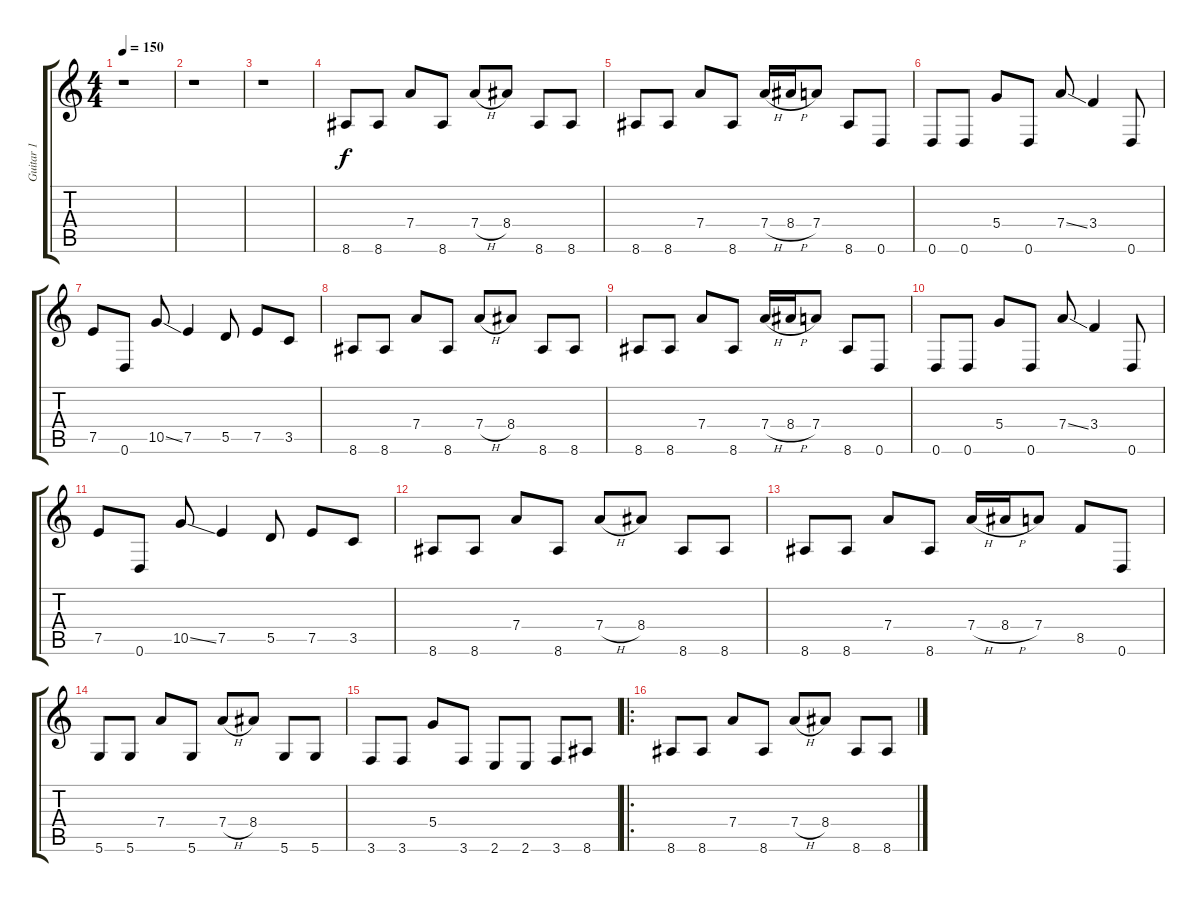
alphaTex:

\track ("Guitar 1" "Guitar 1") {instrument distortionguitar}
\staff {score tabs}
\tuning (E4 B3 G3 D3 A2 D2) {hide}
\ts (4 4)
\tempo 150
\clef g2
\ks c
r.1{dy f} |
r.1 |
r.1 |
8.6.8 8.6.8 7.4.8 8.6.8 7.4{h}.8 8.4.8 8.6.8 8.6.8 |
8.6.8 8.6.8 7.4.8 8.6.8 7.4{h}.16 8.4{h}.16 7.4.8 8.6.8 0.6.8 |
0.6.8 0.6.8 5.4.8 0.6.8 7.4{ss}.8 3.4.4 0.6.8 |
7.5.8 0.6.8 10.5{ss}.8 7.5.4 5.5.8 7.5.8 3.5.8 |
8.6.8 8.6.8 7.4.8 8.6.8 7.4{h}.8 8.4.8 8.6.8 8.6.8 |
8.6.8 8.6.8 7.4.8 8.6.8 7.4{h}.16 8.4{h}.16 7.4.8 8.6.8 0.6.8 |
0.6.8 0.6.8 5.4.8 0.6.8 7.4{ss}.8 3.4.4 0.6.8 |
7.5.8 0.6.8 10.5{ss}.8 7.5.4 5.5.8 7.5.8 3.5.8 |
8.6.8 8.6.8 7.4.8 8.6.8 7.4{h}.8 8.4.8 8.6.8 8.6.8 |
8.6.8 8.6.8 7.4.8 8.6.8 7.4{h}.16 8.4{h}.16 7.4.8 8.5.8 0.6.8 |
5.6.8 5.6.8 7.4.8 5.6.8 7.4{h}.8 8.4.8 5.6.8 5.6.8 |
3.6.8 3.6.8 5.4.8 3.6.8 2.6.8 2.6.8 3.6.8 8.6.8 |
\ro
8.6.8 8.6.8 7.4.8 8.6.8 7.4{h}.8 8.4.8 8.6.8 8.6.8
